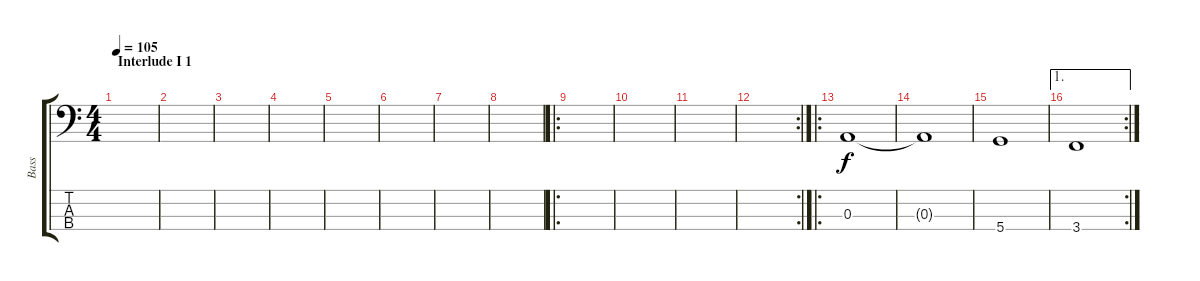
\track ("Bass" "Bass") {instrument slapbass1}
\staff {score tabs}
\tuning (G2 D2 A1 D1) {hide}
\ts (4 4)
\section ("" "Interlude I 1")
\tempo 105
\clef f4
\ks c
|
|
|
|
|
|
|
|
\ro
|
|
|
\rc 2
|
\ro
0.3.1 |
0.3{t}.1 |
5.4.1 |
\ae 1
\rc 2
3.4.1
